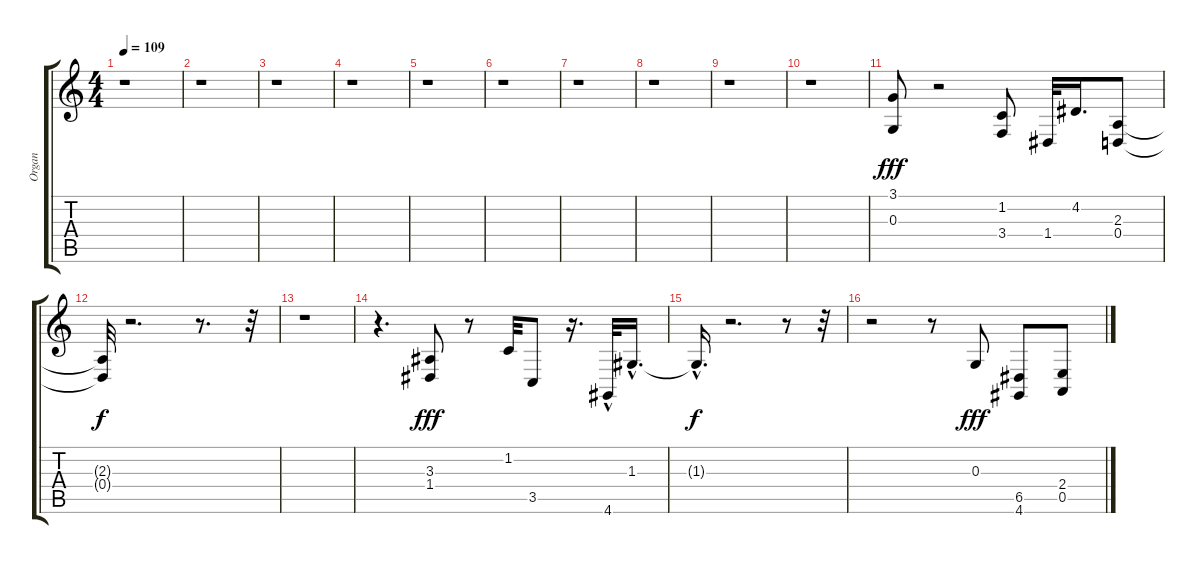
\track ("Organ" "Organ") {instrument rockorgan}
\staff {score tabs}
\tuning (E4 B3 G3 D3 A2 E2) {hide}
\ts (4 4)
\tempo 109
\clef g2
\ks c
r.1{dy fff instrument rockorgan} |
r.1 |
r.1 |
r.1 |
r.1 |
r.1 |
r.1 |
r.1 |
r.1 |
r.1 |
(3.1 0.3).8 r.2 (1.2 3.4).8 1.4.32 4.2.16{d} (2.3 0.4).8 |
(2.3{t} 0.4{t}).32{dy f} r.2{d} r.8{d} r.32 |
r.1 |
r.4{d} (3.3 1.4).8{dy fff} r.8 1.2.32 3.5.8 r.16{d} 4.6{hac}.32 1.3{hac}.16{d} |
1.3{hac t}.16{d dy f} r.2{d} r.8 r.32 |
r.2 r.8 0.3.8{dy fff} (6.5 4.6).8 (2.4 0.5).8
